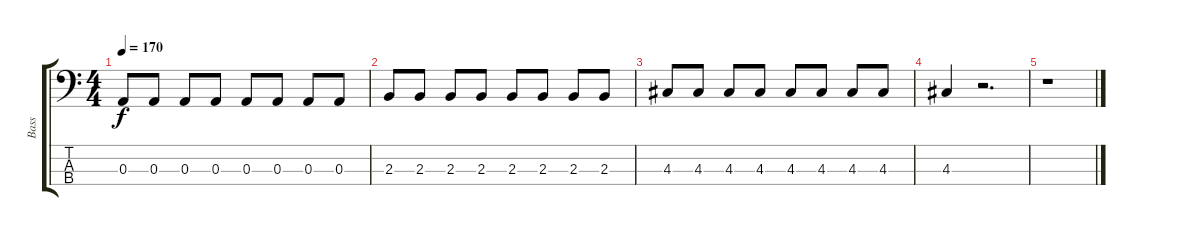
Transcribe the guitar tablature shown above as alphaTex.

\track ("Bass" "Bass") {instrument electricbassfinger}
\staff {score tabs}
\tuning (G2 D2 A1 E1) {hide}
\ts (4 4)
\tempo 170
\clef f4
\ks c
0.3.8{dy f} 0.3.8 0.3.8 0.3.8 0.3.8 0.3.8 0.3.8 0.3.8 |
2.3.8 2.3.8 2.3.8 2.3.8 2.3.8 2.3.8 2.3.8 2.3.8 |
4.3.8 4.3.8 4.3.8 4.3.8 4.3.8 4.3.8 4.3.8 4.3.8 |
4.3.4 r.2{d} |
r.1
